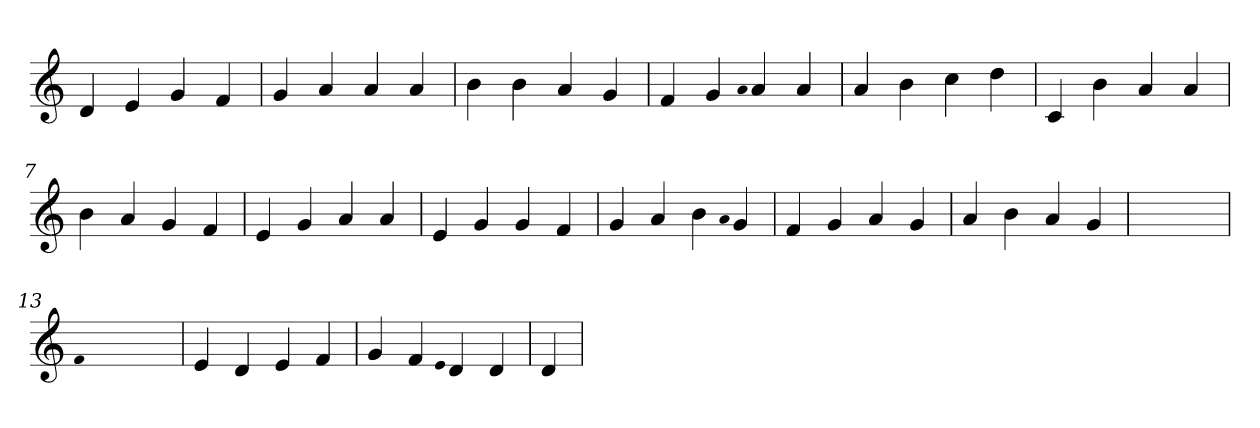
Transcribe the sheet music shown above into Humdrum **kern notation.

**kern
*part1
*staff1
*clefG2
=1
4d
4e
4g
4f
=2
4g
4a
4a
4a
=3
4b
4b
4a
4g
=4
4f
4g
qqa
4a
4a
=5
4a
4b
4cc
4dd
=6
4c
4b
4a
4a
=7
4b
4a
4g
4f
=8
4e
4g
4a
4a
=9
4e
4g
4g
4f
=10
4g
4a
4b
qqa
4g
=11
4f
4g
4a
4g
=12
4a
4b
4a
4g
=13
1ryy
=13
qqf
1ryy
=13
4e
4d
4e
4f
=14
4g
4f
qqe
4d
4d
=15
4d
=
*-
